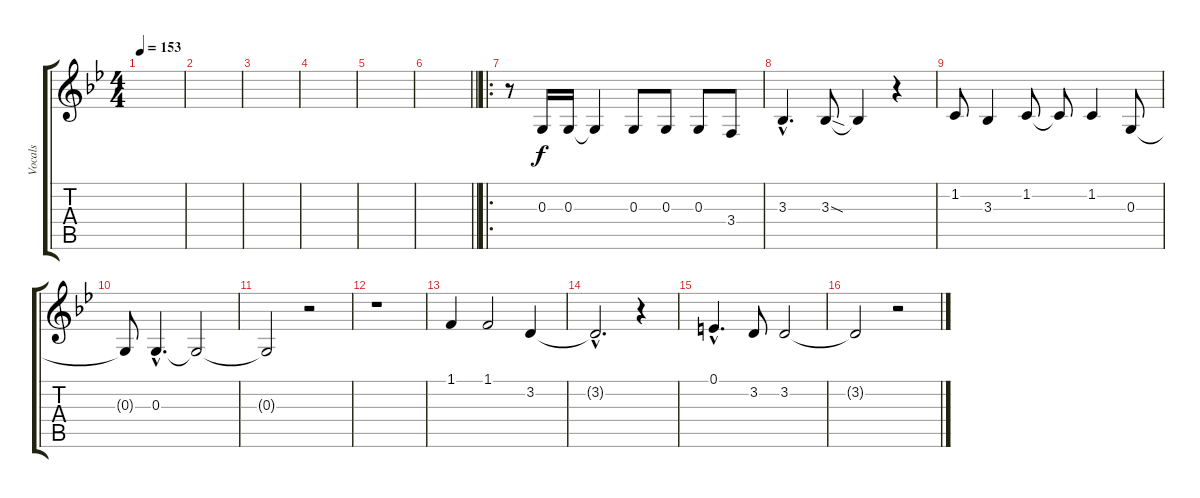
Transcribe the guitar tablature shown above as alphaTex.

\track ("Vocals" "Vocals") {instrument violin}
\staff {score tabs}
\tuning (E4 B3 G3 D3 A2 E2) {hide}
\ts (4 4)
\tempo 153
\clef g2
\ks bb
|
|
|
|
|
\barLineRight lightlight
|
\ro
r.8 0.3.16 0.3.16 0.3{t}.4 0.3.8 0.3.8 0.3.8 3.4.8 |
3.3{hac}.4{d} 3.3{sod}.8 3.3{t}.4 r.4 |
1.2.8 3.3.4 1.2.8 1.2{t}.8 1.2.4 0.3.8 |
0.3{t}.8 0.3{hac}.4{d} 0.3{t}.2 |
0.3{t}.2 r.2 |
r.1 |
1.1.4 1.1.2 3.2.4 |
3.2{hac t}.2{d} r.4 |
0.1{hac}.4{d} 3.2.8 3.2.2 |
3.2{t}.2 r.2
